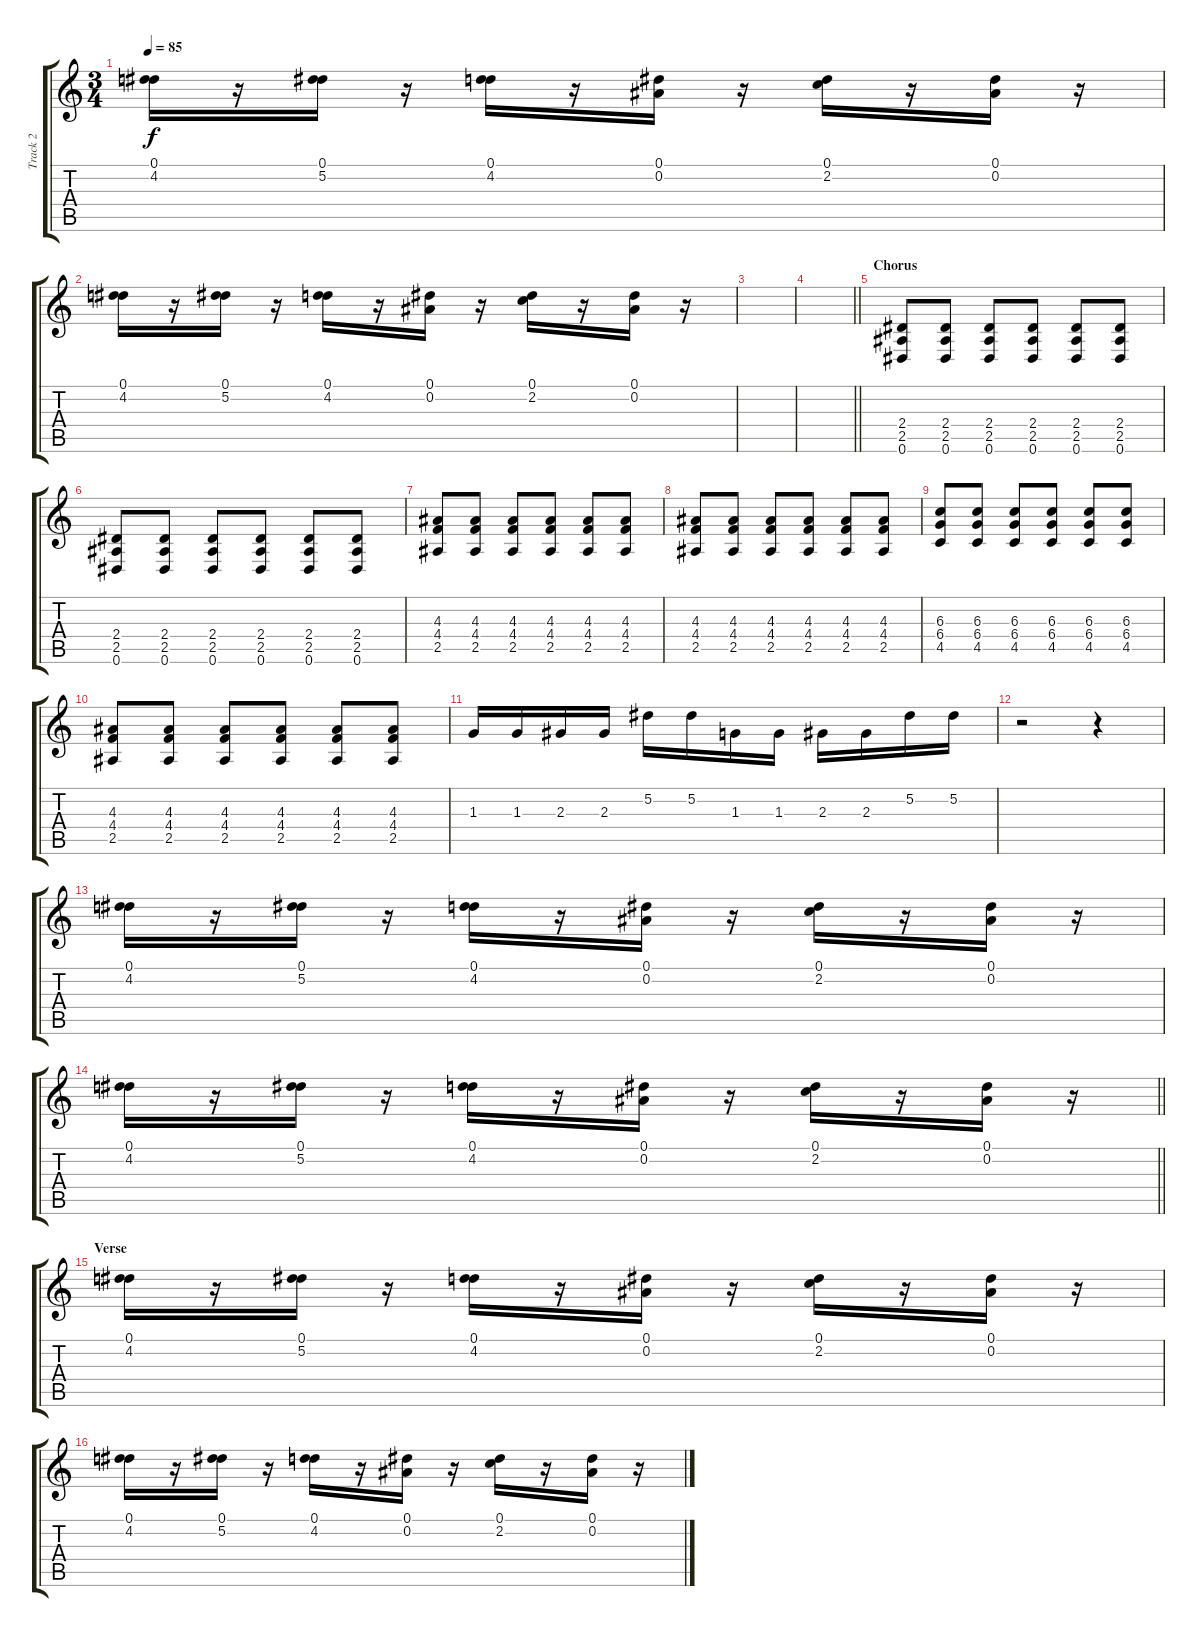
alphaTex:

\track ("Track 2" "Track 2") {instrument distortionguitar}
\staff {score tabs}
\tuning (Eb4 Bb3 Gb3 Db3 Ab2 Eb2) {hide}
\ts (3 4)
\tempo 85
\clef g2
\ks c
(0.1 4.2).16{dy f} r.16 (0.1 5.2).16 r.16 (0.1 4.2).16 r.16 (0.1 0.2).16 r.16 (0.1 2.2).16 r.16 (0.1 0.2).16 r.16 |
(0.1 4.2).16 r.16 (0.1 5.2).16 r.16 (0.1 4.2).16 r.16 (0.1 0.2).16 r.16 (0.1 2.2).16 r.16 (0.1 0.2).16 r.16 |
|
\barLineRight lightlight
|
\section ("" "Chorus")
(2.4 2.5 0.6).8 (2.4 2.5 0.6).8 (2.4 2.5 0.6).8 (2.4 2.5 0.6).8 (2.4 2.5 0.6).8 (2.4 2.5 0.6).8 |
(2.4 2.5 0.6).8 (2.4 2.5 0.6).8 (2.4 2.5 0.6).8 (2.4 2.5 0.6).8 (2.4 2.5 0.6).8 (2.4 2.5 0.6).8 |
(4.3 4.4 2.5).8 (4.3 4.4 2.5).8 (4.3 4.4 2.5).8 (4.3 4.4 2.5).8 (4.3 4.4 2.5).8 (4.3 4.4 2.5).8 |
(4.3 4.4 2.5).8 (4.3 4.4 2.5).8 (4.3 4.4 2.5).8 (4.3 4.4 2.5).8 (4.3 4.4 2.5).8 (4.3 4.4 2.5).8 |
(6.3 6.4 4.5).8 (6.3 6.4 4.5).8 (6.3 6.4 4.5).8 (6.3 6.4 4.5).8 (6.3 6.4 4.5).8 (6.3 6.4 4.5).8 |
(4.3 4.4 2.5).8 (4.3 4.4 2.5).8 (4.3 4.4 2.5).8 (4.3 4.4 2.5).8 (4.3 4.4 2.5).8 (4.3 4.4 2.5).8 |
1.3.16 1.3.16 2.3.16 2.3.16 5.2.16 5.2.16 1.3.16 1.3.16 2.3.16 2.3.16 5.2.16 5.2.16 |
r.2 r.4 |
(0.1 4.2).16 r.16 (0.1 5.2).16 r.16 (0.1 4.2).16 r.16 (0.1 0.2).16 r.16 (0.1 2.2).16 r.16 (0.1 0.2).16 r.16 |
\barLineRight lightlight
(0.1 4.2).16 r.16 (0.1 5.2).16 r.16 (0.1 4.2).16 r.16 (0.1 0.2).16 r.16 (0.1 2.2).16 r.16 (0.1 0.2).16 r.16 |
\section ("" "Verse")
(0.1 4.2).16 r.16 (0.1 5.2).16 r.16 (0.1 4.2).16 r.16 (0.1 0.2).16 r.16 (0.1 2.2).16 r.16 (0.1 0.2).16 r.16 |
(0.1 4.2).16 r.16 (0.1 5.2).16 r.16 (0.1 4.2).16 r.16 (0.1 0.2).16 r.16 (0.1 2.2).16 r.16 (0.1 0.2).16 r.16
